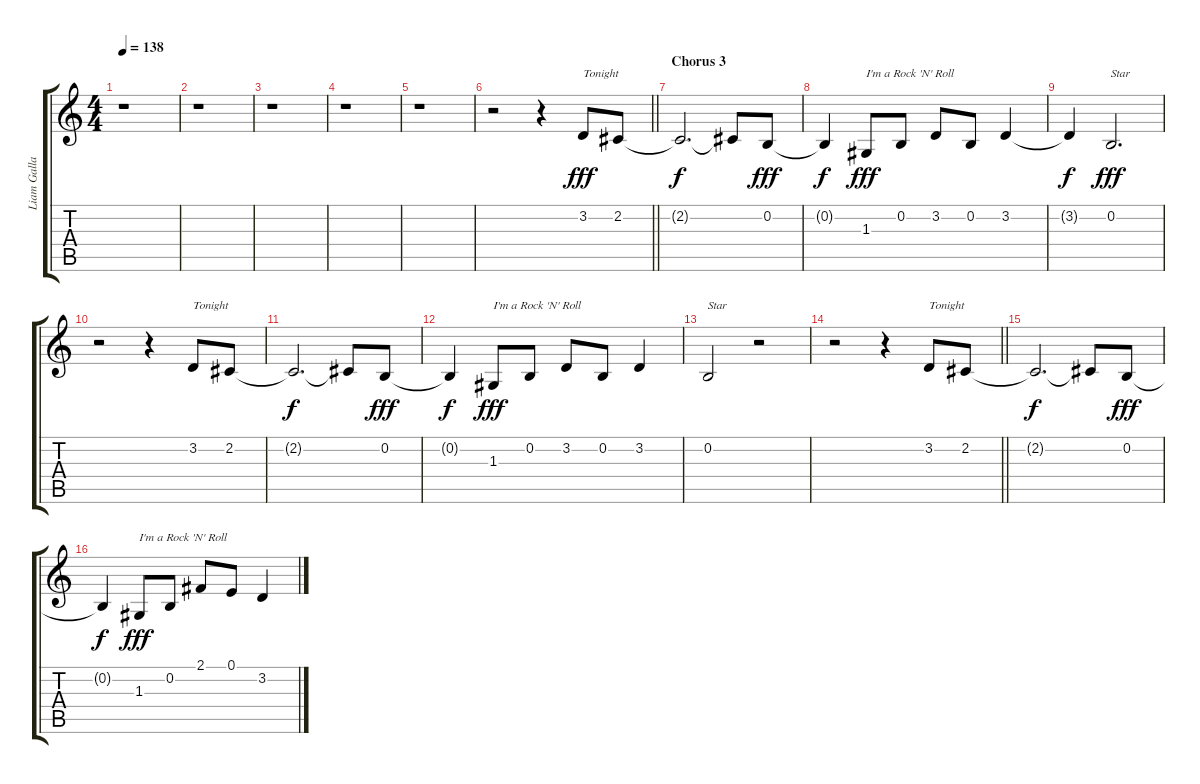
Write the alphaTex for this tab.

\track ("Liam Gallagher" "Liam Galla") {instrument tenorsax}
\staff {score tabs}
\tuning (E4 B3 G3 D3 A2 E2) {hide}
\ts (4 4)
\tempo 138
\clef g2
\ks c
r.1{dy f} |
r.1 |
r.1 |
r.1 |
r.1 |
\barLineRight lightlight
r.2 r.4 3.2.8{txt "Tonight" dy fff} 2.2.8 |
\section ("" "Chorus 3")
2.2{t}.2{d dy f} 2.2{t}.8 0.2.8{dy fff} |
0.2{t}.4{dy f} 1.3.8{txt "I'm a Rock 'N' Roll" dy fff} 0.2.8 3.2.8 0.2.8 3.2.4 |
3.2{t}.4{dy f} 0.2.2{d txt "Star" dy fff} |
r.2 r.4 3.2.8{txt "Tonight"} 2.2.8 |
2.2{t}.2{d dy f} 2.2{t}.8 0.2.8{dy fff} |
0.2{t}.4{dy f} 1.3.8{txt "I'm a Rock 'N' Roll" dy fff} 0.2.8 3.2.8 0.2.8 3.2.4 |
0.2.2{txt "Star"} r.2 |
\barLineRight lightlight
r.2 r.4 3.2.8{txt "Tonight"} 2.2.8 |
2.2{t}.2{d dy f} 2.2{t}.8 0.2.8{dy fff} |
0.2{t}.4{dy f} 1.3.8{txt "I'm a Rock 'N' Roll" dy fff} 0.2.8 2.1.8 0.1.8 3.2.4
